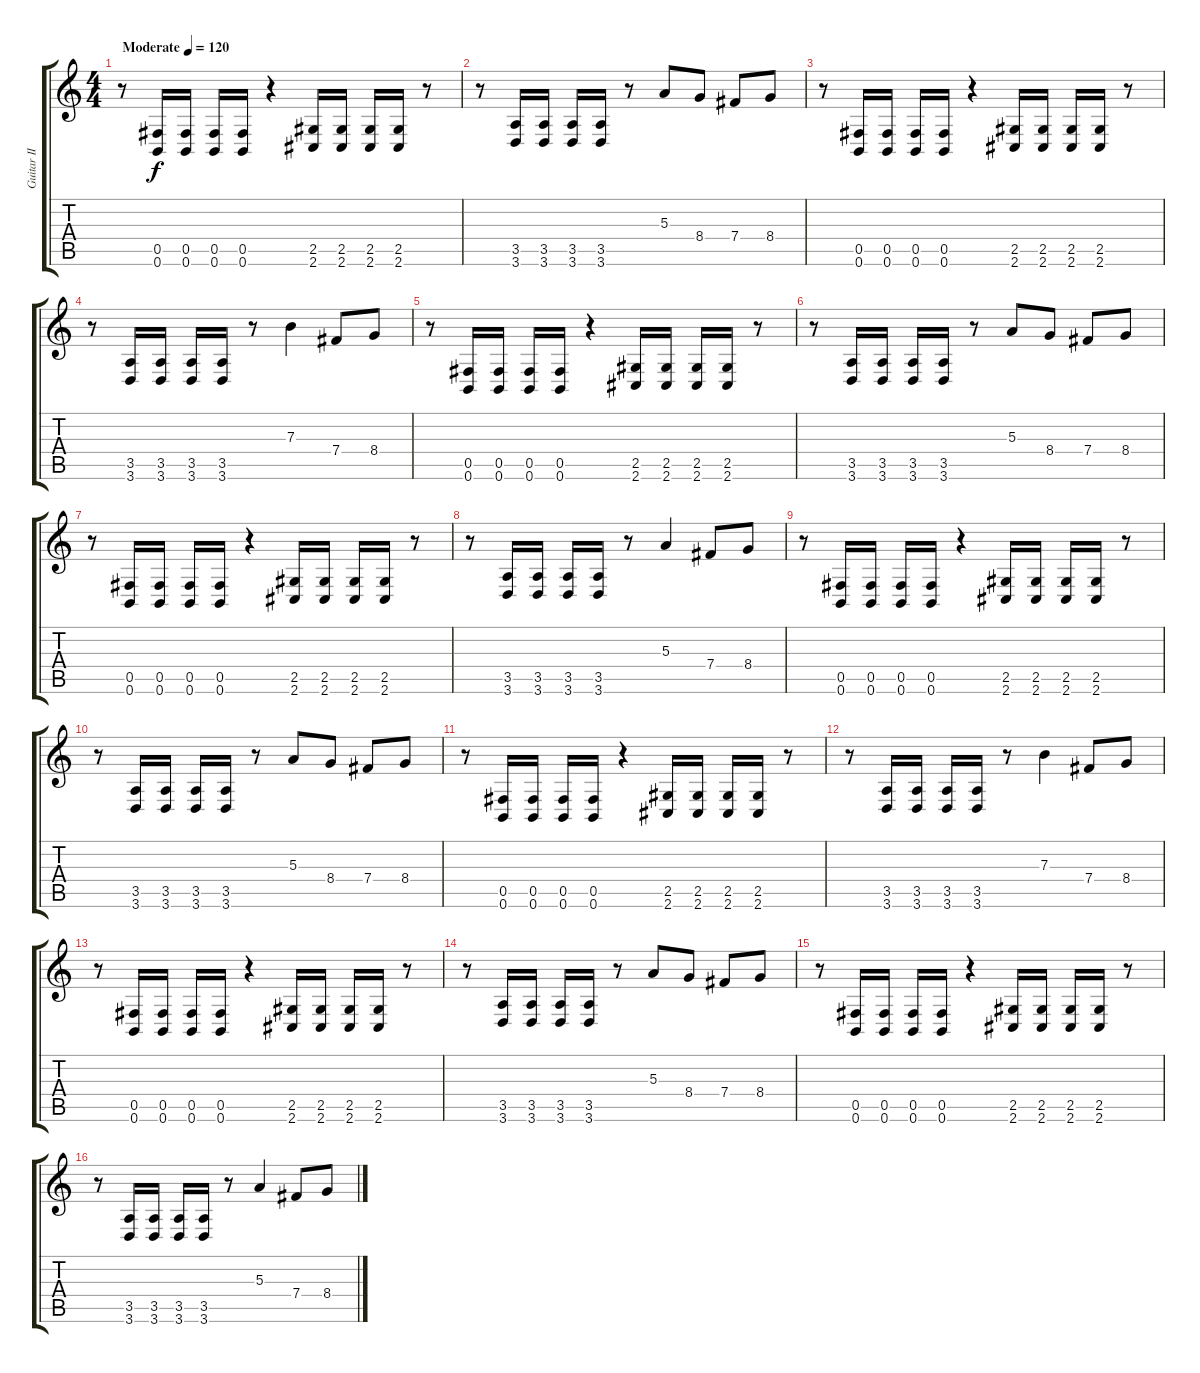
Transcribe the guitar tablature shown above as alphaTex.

\track ("Guitar II" "Guitar II") {instrument distortionguitar}
\staff {score tabs}
\tuning (Db4 Ab3 E3 B2 Gb2 B1) {hide}
\ts (4 4)
\tempo (120 "Moderate")
\clef g2
\ks c
r.8{dy f instrument distortionguitar} (0.5 0.6).16 (0.5 0.6).16 (0.5 0.6).16 (0.5 0.6).16 r.4 (2.5 2.6).16 (2.5 2.6).16 (2.5 2.6).16 (2.5 2.6).16 r.8 |
r.8 (3.5 3.6).16 (3.5 3.6).16 (3.5 3.6).16 (3.5 3.6).16 r.8 5.3.8 8.4.8 7.4.8 8.4.8 |
r.8 (0.5 0.6).16 (0.5 0.6).16 (0.5 0.6).16 (0.5 0.6).16 r.4 (2.5 2.6).16 (2.5 2.6).16 (2.5 2.6).16 (2.5 2.6).16 r.8 |
r.8 (3.5 3.6).16 (3.5 3.6).16 (3.5 3.6).16 (3.5 3.6).16 r.8 7.3.4 7.4.8 8.4.8 |
r.8 (0.5 0.6).16 (0.5 0.6).16 (0.5 0.6).16 (0.5 0.6).16 r.4 (2.5 2.6).16 (2.5 2.6).16 (2.5 2.6).16 (2.5 2.6).16 r.8 |
r.8 (3.5 3.6).16 (3.5 3.6).16 (3.5 3.6).16 (3.5 3.6).16 r.8 5.3.8 8.4.8 7.4.8 8.4.8 |
r.8 (0.5 0.6).16 (0.5 0.6).16 (0.5 0.6).16 (0.5 0.6).16 r.4 (2.5 2.6).16 (2.5 2.6).16 (2.5 2.6).16 (2.5 2.6).16 r.8 |
r.8 (3.5 3.6).16 (3.5 3.6).16 (3.5 3.6).16 (3.5 3.6).16 r.8 5.3.4 7.4.8 8.4.8 |
r.8 (0.5 0.6).16 (0.5 0.6).16 (0.5 0.6).16 (0.5 0.6).16 r.4 (2.5 2.6).16 (2.5 2.6).16 (2.5 2.6).16 (2.5 2.6).16 r.8 |
r.8 (3.5 3.6).16 (3.5 3.6).16 (3.5 3.6).16 (3.5 3.6).16 r.8 5.3.8 8.4.8 7.4.8 8.4.8 |
r.8 (0.5 0.6).16 (0.5 0.6).16 (0.5 0.6).16 (0.5 0.6).16 r.4 (2.5 2.6).16 (2.5 2.6).16 (2.5 2.6).16 (2.5 2.6).16 r.8 |
r.8 (3.5 3.6).16 (3.5 3.6).16 (3.5 3.6).16 (3.5 3.6).16 r.8 7.3.4 7.4.8 8.4.8 |
r.8 (0.5 0.6).16 (0.5 0.6).16 (0.5 0.6).16 (0.5 0.6).16 r.4 (2.5 2.6).16 (2.5 2.6).16 (2.5 2.6).16 (2.5 2.6).16 r.8 |
r.8 (3.5 3.6).16 (3.5 3.6).16 (3.5 3.6).16 (3.5 3.6).16 r.8 5.3.8 8.4.8 7.4.8 8.4.8 |
r.8 (0.5 0.6).16 (0.5 0.6).16 (0.5 0.6).16 (0.5 0.6).16 r.4 (2.5 2.6).16 (2.5 2.6).16 (2.5 2.6).16 (2.5 2.6).16 r.8 |
r.8 (3.5 3.6).16 (3.5 3.6).16 (3.5 3.6).16 (3.5 3.6).16 r.8 5.3.4 7.4.8 8.4.8
